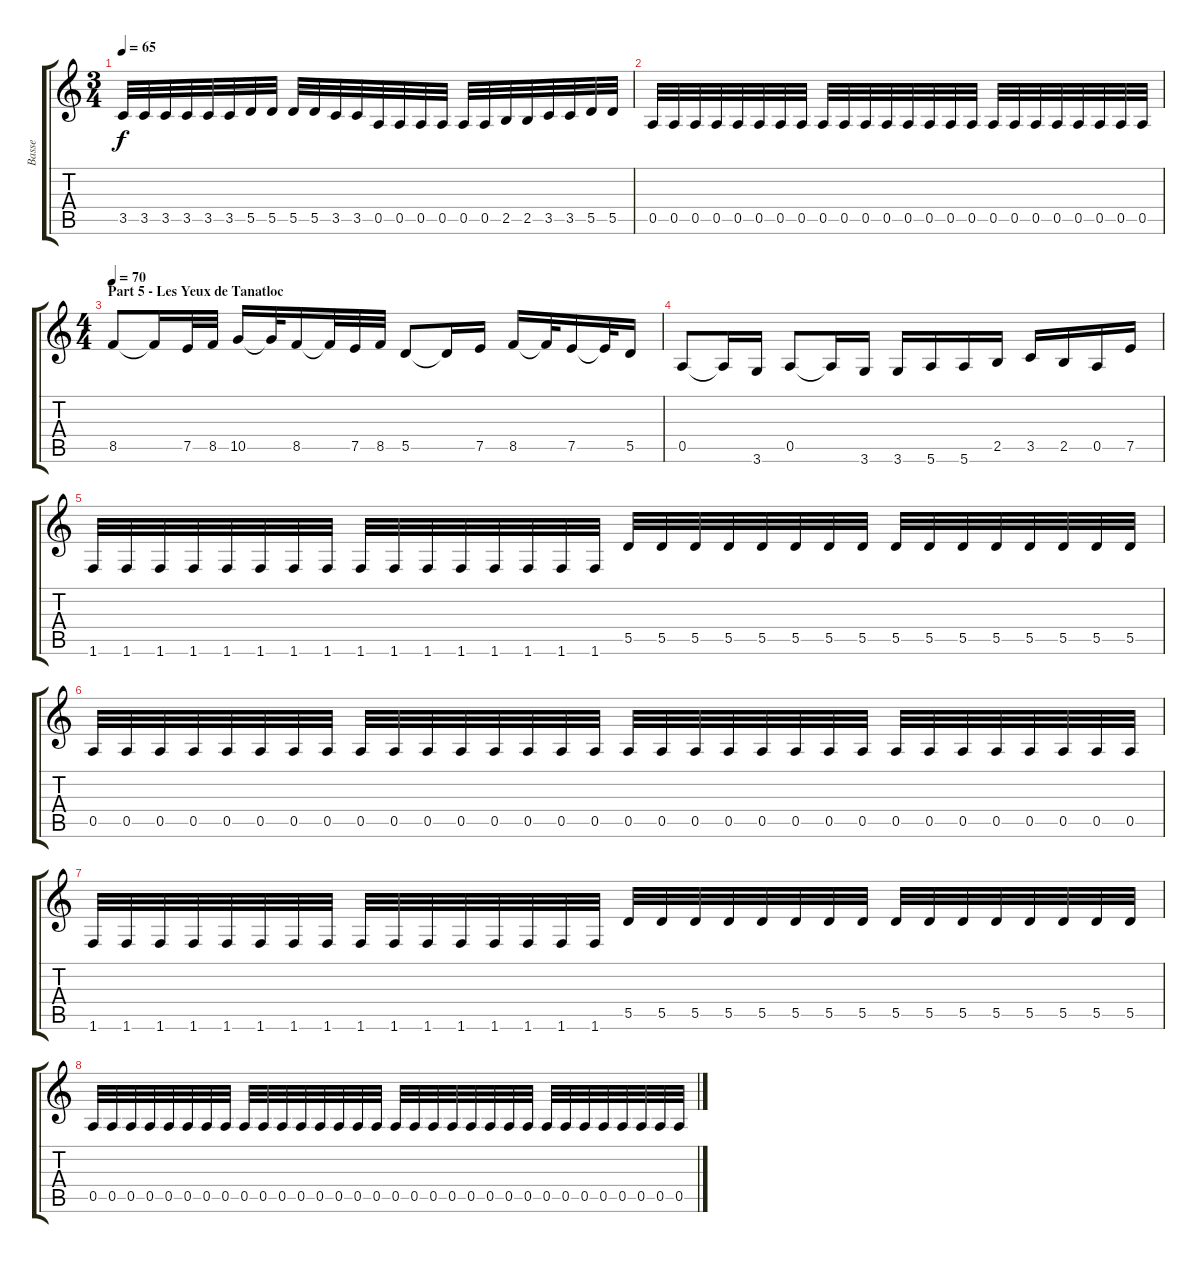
\track ("Basse" "Basse") {instrument electricbasspick}
\staff {score tabs}
\tuning (E4 B3 G3 D3 A2 E2) {hide}
\ts (3 4)
\tempo 65
\clef g2
\ks c
3.5.32{dy f} 3.5.32 3.5.32 3.5.32 3.5.32 3.5.32 5.5.32 5.5.32 5.5.32 5.5.32 3.5.32 3.5.32 0.5.32 0.5.32 0.5.32 0.5.32 0.5.32 0.5.32 2.5.32 2.5.32 3.5.32 3.5.32 5.5.32 5.5.32 |
0.5.32 0.5.32 0.5.32 0.5.32 0.5.32 0.5.32 0.5.32 0.5.32 0.5.32 0.5.32 0.5.32 0.5.32 0.5.32 0.5.32 0.5.32 0.5.32 0.5.32 0.5.32 0.5.32 0.5.32 0.5.32 0.5.32 0.5.32 0.5.32 |
\ts (4 4)
\section ("" "Part 5 - Les Yeux de Tanatloc")
\tempo 70
8.5.8 8.5{t}.16 7.5.32 8.5.32 10.5.16 10.5{t}.32 8.5.16 8.5{t}.32 7.5.32 8.5.32 5.5.8 5.5{t}.16 7.5.16 8.5.16 8.5{t}.32 7.5.16 7.5{t}.32 5.5.16 |
0.5.8 0.5{t}.16 3.6.16 0.5.8 0.5{t}.16 3.6.16 3.6.16 5.6.16 5.6.16 2.5.16 3.5.16 2.5.16 0.5.16 7.5.16 |
1.6.32 1.6.32 1.6.32 1.6.32 1.6.32 1.6.32 1.6.32 1.6.32 1.6.32 1.6.32 1.6.32 1.6.32 1.6.32 1.6.32 1.6.32 1.6.32 5.5.32 5.5.32 5.5.32 5.5.32 5.5.32 5.5.32 5.5.32 5.5.32 5.5.32 5.5.32 5.5.32 5.5.32 5.5.32 5.5.32 5.5.32 5.5.32 |
0.5.32 0.5.32 0.5.32 0.5.32 0.5.32 0.5.32 0.5.32 0.5.32 0.5.32 0.5.32 0.5.32 0.5.32 0.5.32 0.5.32 0.5.32 0.5.32 0.5.32 0.5.32 0.5.32 0.5.32 0.5.32 0.5.32 0.5.32 0.5.32 0.5.32 0.5.32 0.5.32 0.5.32 0.5.32 0.5.32 0.5.32 0.5.32 |
1.6.32 1.6.32 1.6.32 1.6.32 1.6.32 1.6.32 1.6.32 1.6.32 1.6.32 1.6.32 1.6.32 1.6.32 1.6.32 1.6.32 1.6.32 1.6.32 5.5.32 5.5.32 5.5.32 5.5.32 5.5.32 5.5.32 5.5.32 5.5.32 5.5.32 5.5.32 5.5.32 5.5.32 5.5.32 5.5.32 5.5.32 5.5.32 |
0.5.32 0.5.32 0.5.32 0.5.32 0.5.32 0.5.32 0.5.32 0.5.32 0.5.32 0.5.32 0.5.32 0.5.32 0.5.32 0.5.32 0.5.32 0.5.32 0.5.32 0.5.32 0.5.32 0.5.32 0.5.32 0.5.32 0.5.32 0.5.32 0.5.32 0.5.32 0.5.32 0.5.32 0.5.32 0.5.32 0.5.32 0.5.32
